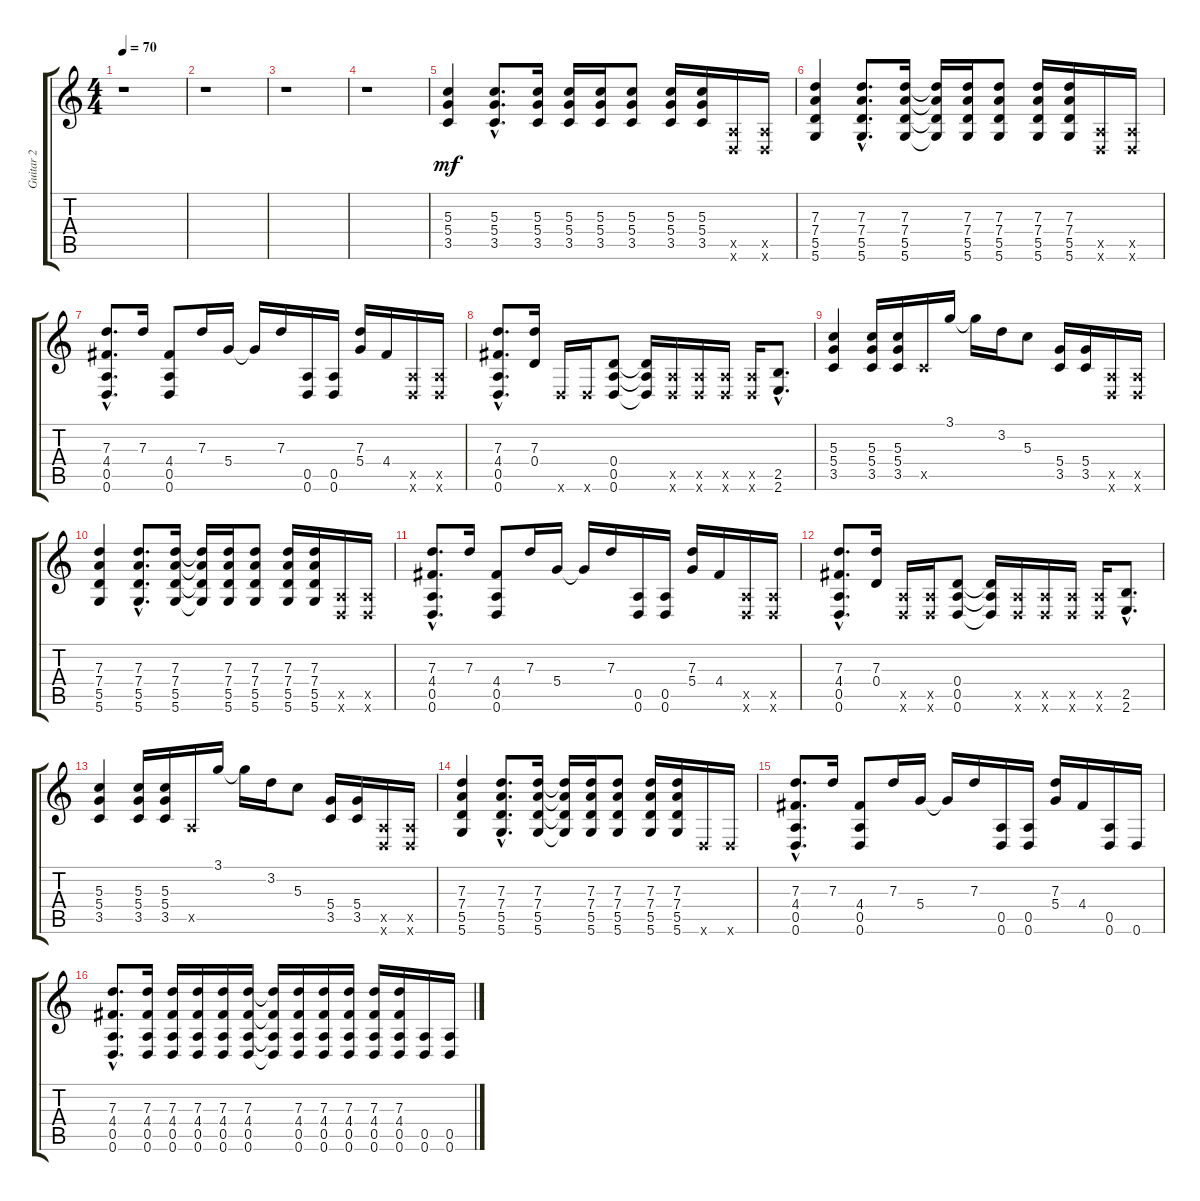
\track ("Guitar 2" "Guitar 2") {instrument distortionguitar}
\staff {score tabs}
\tuning (E4 B3 G3 D3 A2 D2) {hide}
\ts (4 4)
\tempo 70
\clef g2
\ks c
r.1{dy mf} |
r.1 |
r.1 |
r.1 |
(5.3 5.4 3.5).4 (5.3{hac} 5.4{hac} 3.5{hac}).8{d} (5.3 5.4 3.5).16 (5.3 5.4 3.5).16 (5.3 5.4 3.5).16 (5.3 5.4 3.5).8 (5.3 5.4 3.5).16 (5.3 5.4 3.5).16 (0.5{x} 0.6{x}).16 (0.5{x} 0.6{x}).16 |
(7.3 7.4 5.5 5.6).4 (7.3{hac} 7.4{hac} 5.5{hac} 5.6{hac}).8{d} (7.3 7.4 5.5 5.6).16 (7.3{t} 7.4{t} 5.5{t} 5.6{t}).16 (7.3 7.4 5.5 5.6).16 (7.3 7.4 5.5 5.6).8 (7.3 7.4 5.5 5.6).16 (7.3 7.4 5.5 5.6).16 (0.5{x} 0.6{x}).16 (0.5{x} 0.6{x}).16 |
(7.3{hac} 4.4{hac} 0.5{hac} 0.6{hac}).8{d} 7.3.16 (4.4 0.5 0.6).8 7.3.16 5.4.16 5.4{t}.16 7.3.16 (0.5 0.6).16 (0.5 0.6).16 (7.3 5.4).16 4.4.16 (0.5{x} 0.6{x}).16 (0.5{x} 0.6{x}).16 |
(7.3{hac} 4.4{hac} 0.5{hac} 0.6{hac}).8{d} (7.3 0.4).16 0.6{x}.16 0.6{x}.16 (0.4 0.5 0.6).8 (0.4{t} 0.5{t} 0.6{t}).16 (0.5{x} 0.6{x}).16 (0.5{x} 0.6{x}).16 (0.5{x} 0.6{x}).16 (0.5{x} 0.6{x}).16 (2.5{hac} 2.6{hac}).8{d} |
(5.3 5.4 3.5).4 (5.3 5.4 3.5).16 (5.3 5.4 3.5).16 3.5{x}.16 3.1.16 3.1{t}.16 3.2.16 5.3.8 (5.4 3.5).16 (5.4 3.5).16 (0.5{x} 0.6{x}).16 (0.5{x} 0.6{x}).16 |
(7.3 7.4 5.5 5.6).4 (7.3{hac} 7.4{hac} 5.5{hac} 5.6{hac}).8{d} (7.3 7.4 5.5 5.6).16 (7.3{t} 7.4{t} 5.5{t} 5.6{t}).16 (7.3 7.4 5.5 5.6).16 (7.3 7.4 5.5 5.6).8 (7.3 7.4 5.5 5.6).16 (7.3 7.4 5.5 5.6).16 (0.5{x} 0.6{x}).16 (0.5{x} 0.6{x}).16 |
(7.3{hac} 4.4{hac} 0.5{hac} 0.6{hac}).8{d} 7.3.16 (4.4 0.5 0.6).8 7.3.16 5.4.16 5.4{t}.16 7.3.16 (0.5 0.6).16 (0.5 0.6).16 (7.3 5.4).16 4.4.16 (0.5{x} 0.6{x}).16 (0.5{x} 0.6{x}).16 |
(7.3{hac} 4.4{hac} 0.5{hac} 0.6{hac}).8{d} (7.3 0.4).16 (0.5{x} 0.6{x}).16 (0.5{x} 0.6{x}).16 (0.4 0.5 0.6).8 (0.4{t} 0.5{t} 0.6{t}).16 (0.5{x} 0.6{x}).16 (0.5{x} 0.6{x}).16 (0.5{x} 0.6{x}).16 (0.5{x} 0.6{x}).16 (2.5{hac} 2.6{hac}).8{d} |
(5.3 5.4 3.5).4 (5.3 5.4 3.5).16 (5.3 5.4 3.5).16 0.5{x}.16 3.1.16 3.1{t}.16 3.2.16 5.3.8 (5.4 3.5).16 (5.4 3.5).16 (0.5{x} 0.6{x}).16 (0.5{x} 0.6{x}).16 |
(7.3 7.4 5.5 5.6).4 (7.3{hac} 7.4{hac} 5.5{hac} 5.6{hac}).8{d} (7.3 7.4 5.5 5.6).16 (7.3{t} 7.4{t} 5.5{t} 5.6{t}).16 (7.3 7.4 5.5 5.6).16 (7.3 7.4 5.5 5.6).8 (7.3 7.4 5.5 5.6).16 (7.3 7.4 5.5 5.6).16 0.6{x}.16 0.6{x}.16 |
(7.3{hac} 4.4{hac} 0.5{hac} 0.6{hac}).8{d} 7.3.16 (4.4 0.5 0.6).8 7.3.16 5.4.16 5.4{t}.16 7.3.16 (0.5 0.6).16 (0.5 0.6).16 (7.3 5.4).16 4.4.16 (0.5 0.6).16 0.6.16 |
(7.3{hac} 4.4{hac} 0.5{hac} 0.6{hac}).8{d} (7.3 4.4 0.5 0.6).16 (7.3 4.4 0.5 0.6).16 (7.3 4.4 0.5 0.6).16 (7.3 4.4 0.5 0.6).16 (7.3 4.4 0.5 0.6).16 (7.3{t} 4.4{t} 0.5{t} 0.6{t}).16 (7.3 4.4 0.5 0.6).16 (7.3 4.4 0.5 0.6).16 (7.3 4.4 0.5 0.6).16 (7.3 4.4 0.5 0.6).16 (7.3 4.4 0.5 0.6).16 (0.5 0.6).16 (0.5 0.6).16
